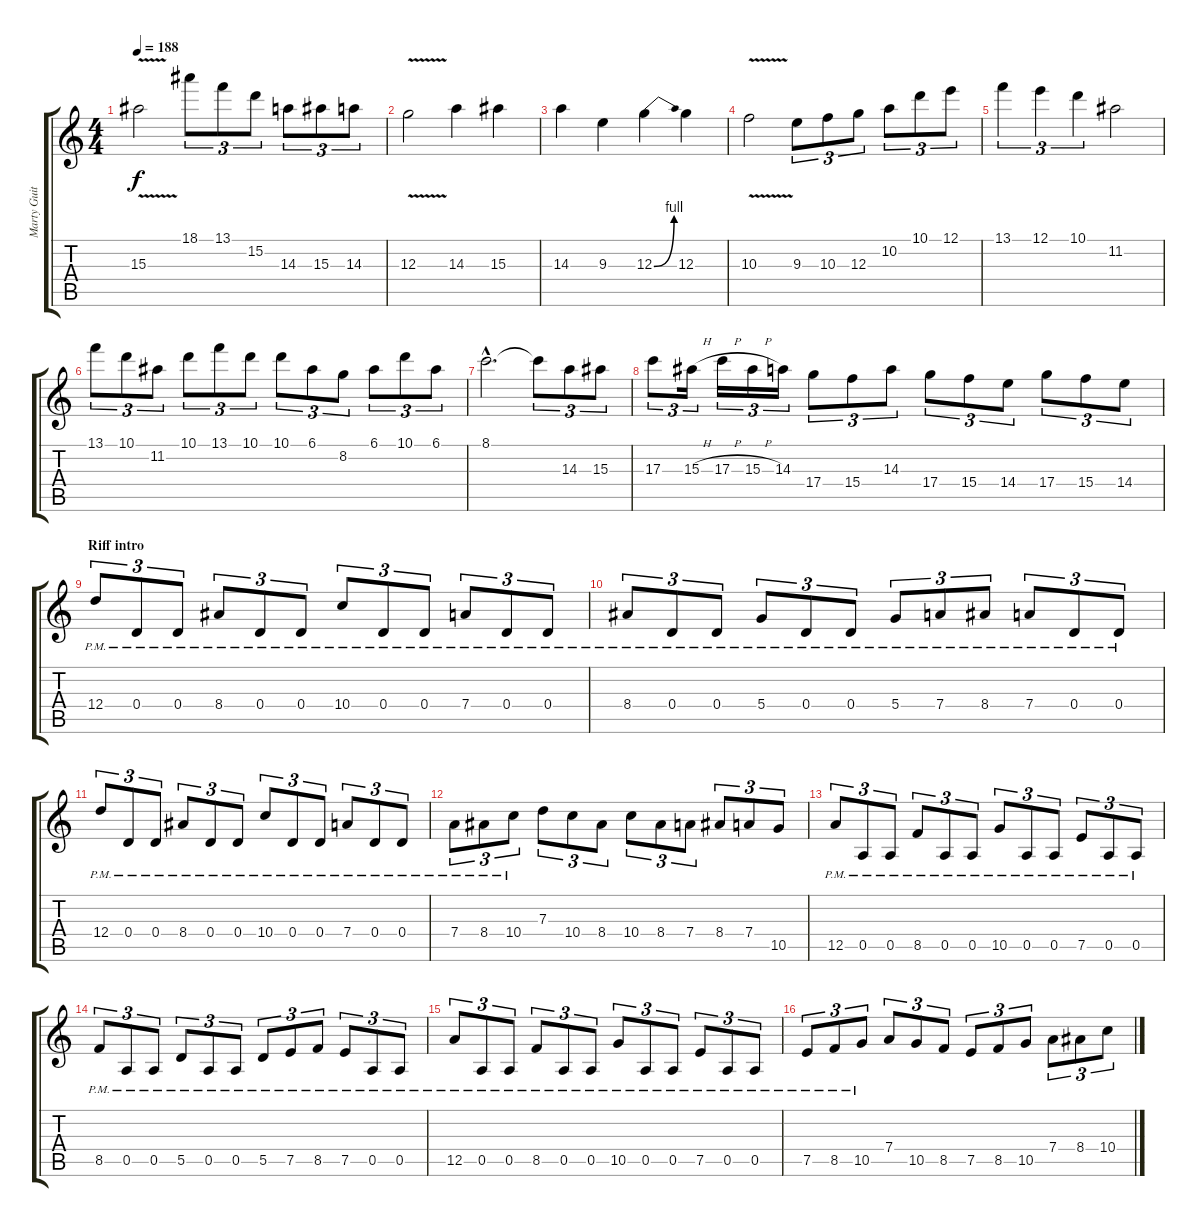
\track ("Marty Guitar" "Marty Guit") {instrument overdrivenguitar}
\staff {score tabs}
\tuning (E4 B3 G3 D3 A2 E2) {hide}
\ts (4 4)
\tempo 188
\clef g2
\ks c
15.3{v}.2{dy f} 18.1.8{tu (3 2)} 13.1.8{tu (3 2)} 15.2.8{tu (3 2)} 14.3.8{tu (3 2)} 15.3.8{tu (3 2)} 14.3.8{tu (3 2)} |
12.3{v}.2 14.3.4 15.3.4 |
14.3.4 9.3.4 12.3{be (bend 0 0 60 4)}.4 12.3.4 |
10.3{v}.2 9.3.8{tu (3 2)} 10.3.8{tu (3 2)} 12.3.8{tu (3 2)} 10.2.8{tu (3 2)} 10.1.8{tu (3 2)} 12.1.8{tu (3 2)} |
13.1.4{tu (3 2)} 12.1.4{tu (3 2)} 10.1.4{tu (3 2)} 11.2.2 |
13.1.8{tu (3 2)} 10.1.8{tu (3 2)} 11.2.8{tu (3 2)} 10.1.8{tu (3 2)} 13.1.8{tu (3 2)} 10.1.8{tu (3 2)} 10.1.8{tu (3 2)} 6.1.8{tu (3 2)} 8.2.8{tu (3 2)} 6.1.8{tu (3 2)} 10.1.8{tu (3 2)} 6.1.8{tu (3 2)} |
8.1{hac}.2{d} 8.1{t}.8{tu (3 2)} 14.3.8{tu (3 2)} 15.3.8{tu (3 2)} |
17.3.8{tu (3 2)} 15.3{h}.16{tu (3 2)} 17.3{h}.16{tu (3 2)} 15.3{h}.16{tu (3 2)} 14.3.16{tu (3 2)} 17.4.8{tu (3 2)} 15.4.8{tu (3 2)} 14.3.8{tu (3 2)} 17.4.8{tu (3 2)} 15.4.8{tu (3 2)} 14.4.8{tu (3 2)} 17.4.8{tu (3 2)} 15.4.8{tu (3 2)} 14.4.8{tu (3 2)} |
\section ("" "Riff intro")
12.4{pm}.8{tu (3 2)} 0.4{pm}.8{tu (3 2)} 0.4{pm}.8{tu (3 2)} 8.4{pm}.8{tu (3 2)} 0.4{pm}.8{tu (3 2)} 0.4{pm}.8{tu (3 2)} 10.4{pm}.8{tu (3 2)} 0.4{pm}.8{tu (3 2)} 0.4{pm}.8{tu (3 2)} 7.4{pm}.8{tu (3 2)} 0.4{pm}.8{tu (3 2)} 0.4{pm}.8{tu (3 2)} |
8.4{pm}.8{tu (3 2)} 0.4{pm}.8{tu (3 2)} 0.4{pm}.8{tu (3 2)} 5.4{pm}.8{tu (3 2)} 0.4{pm}.8{tu (3 2)} 0.4{pm}.8{tu (3 2)} 5.4{pm}.8{tu (3 2)} 7.4{pm}.8{tu (3 2)} 8.4{pm}.8{tu (3 2)} 7.4{pm}.8{tu (3 2)} 0.4{pm}.8{tu (3 2)} 0.4{pm}.8{tu (3 2)} |
12.4{pm}.8{tu (3 2)} 0.4{pm}.8{tu (3 2)} 0.4{pm}.8{tu (3 2)} 8.4{pm}.8{tu (3 2)} 0.4{pm}.8{tu (3 2)} 0.4{pm}.8{tu (3 2)} 10.4{pm}.8{tu (3 2)} 0.4{pm}.8{tu (3 2)} 0.4{pm}.8{tu (3 2)} 7.4{pm}.8{tu (3 2)} 0.4{pm}.8{tu (3 2)} 0.4{pm}.8{tu (3 2)} |
7.4{pm}.8{tu (3 2)} 8.4{pm}.8{tu (3 2)} 10.4{pm}.8{tu (3 2)} 7.3.8{tu (3 2)} 10.4.8{tu (3 2)} 8.4.8{tu (3 2)} 10.4.8{tu (3 2)} 8.4.8{tu (3 2)} 7.4.8{tu (3 2)} 8.4.8{tu (3 2)} 7.4.8{tu (3 2)} 10.5.8{tu (3 2)} |
12.5{pm}.8{tu (3 2)} 0.5{pm}.8{tu (3 2)} 0.5{pm}.8{tu (3 2)} 8.5{pm}.8{tu (3 2)} 0.5{pm}.8{tu (3 2)} 0.5{pm}.8{tu (3 2)} 10.5{pm}.8{tu (3 2)} 0.5{pm}.8{tu (3 2)} 0.5{pm}.8{tu (3 2)} 7.5{pm}.8{tu (3 2)} 0.5{pm}.8{tu (3 2)} 0.5{pm}.8{tu (3 2)} |
8.5{pm}.8{tu (3 2)} 0.5{pm}.8{tu (3 2)} 0.5{pm}.8{tu (3 2)} 5.5{pm}.8{tu (3 2)} 0.5{pm}.8{tu (3 2)} 0.5{pm}.8{tu (3 2)} 5.5{pm}.8{tu (3 2)} 7.5{pm}.8{tu (3 2)} 8.5{pm}.8{tu (3 2)} 7.5{pm}.8{tu (3 2)} 0.5{pm}.8{tu (3 2)} 0.5{pm}.8{tu (3 2)} |
12.5{pm}.8{tu (3 2)} 0.5{pm}.8{tu (3 2)} 0.5{pm}.8{tu (3 2)} 8.5{pm}.8{tu (3 2)} 0.5{pm}.8{tu (3 2)} 0.5{pm}.8{tu (3 2)} 10.5{pm}.8{tu (3 2)} 0.5{pm}.8{tu (3 2)} 0.5{pm}.8{tu (3 2)} 7.5{pm}.8{tu (3 2)} 0.5{pm}.8{tu (3 2)} 0.5{pm}.8{tu (3 2)} |
7.5{pm}.8{tu (3 2)} 8.5{pm}.8{tu (3 2)} 10.5{pm}.8{tu (3 2)} 7.4.8{tu (3 2)} 10.5.8{tu (3 2)} 8.5.8{tu (3 2)} 7.5.8{tu (3 2)} 8.5.8{tu (3 2)} 10.5.8{tu (3 2)} 7.4.8{tu (3 2)} 8.4.8{tu (3 2)} 10.4.8{tu (3 2)}
